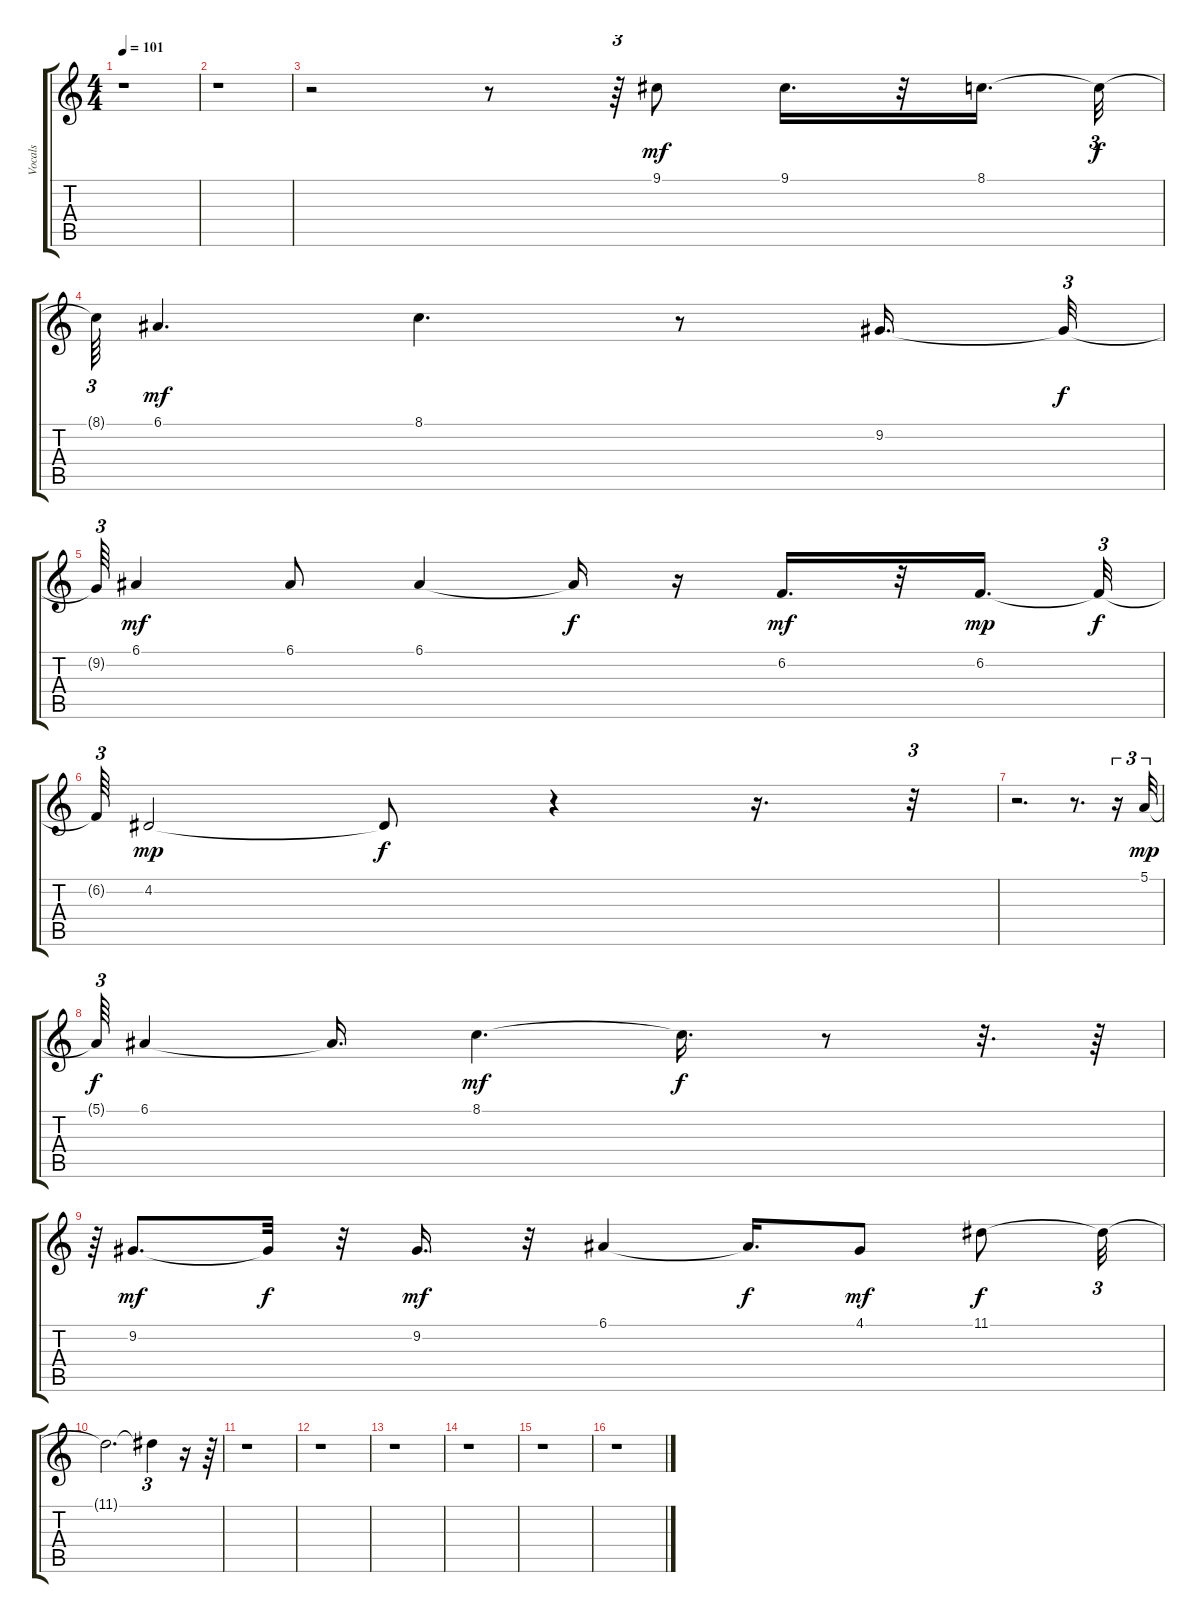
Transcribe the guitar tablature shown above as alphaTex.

\track ("Vocals" "Vocals") {instrument lead4chiff}
\staff {score tabs}
\tuning (E4 B3 G3 D3 A2 E2) {hide}
\ts (4 4)
\tempo 101
\clef g2
\ks c
r.1{dy f} |
r.1 |
r.2 r.8 r.64{tu (3 2)} 9.1.8{dy mf instrument lead4chiff} 9.1.16{d} r.32 8.1.16{d} 8.1{t}.32{tu (3 2) dy f} |
8.1{t}.64{tu (3 2)} 6.1.4{d dy mf} 8.1.4{d} r.8 9.2.16{d} 9.2{t}.32{tu (3 2) dy f} |
9.2{t}.64{tu (3 2)} 6.1.4{dy mf} 6.1.8 6.1.4 6.1{t}.16{dy f} r.16 6.2.16{d dy mf} r.32 6.2.16{d dy mp} 6.2{t}.32{tu (3 2) dy f} |
6.2{t}.64{tu (3 2)} 4.2.2{dy mp} 4.2{t}.8{dy f} r.4 r.16{d} r.32{tu (3 2)} |
r.2{d} r.8{d} r.16{tu (3 2)} 5.1.32{tu (3 2) dy mp} |
5.1{t}.64{tu (3 2) dy f} 6.1.4 6.1{t}.16{d} 8.1.4{d dy mf} 8.1{t}.16{d dy f} r.8 r.32{d} r.64 |
r.64{tu (3 2)} 9.2.8{d dy mf} 9.2{t}.32{dy f} r.32 9.2.16{d dy mf} r.32 6.1.4 6.1{t}.16{d dy f} 4.1.8{dy mf} 11.1.8{dy f} 11.1{t}.32{tu (3 2)} |
11.1{t}.2{d} 11.1{t}.4{tu (3 2)} r.16 r.64 |
r.1 |
r.1 |
r.1 |
r.1 |
r.1 |
r.1
